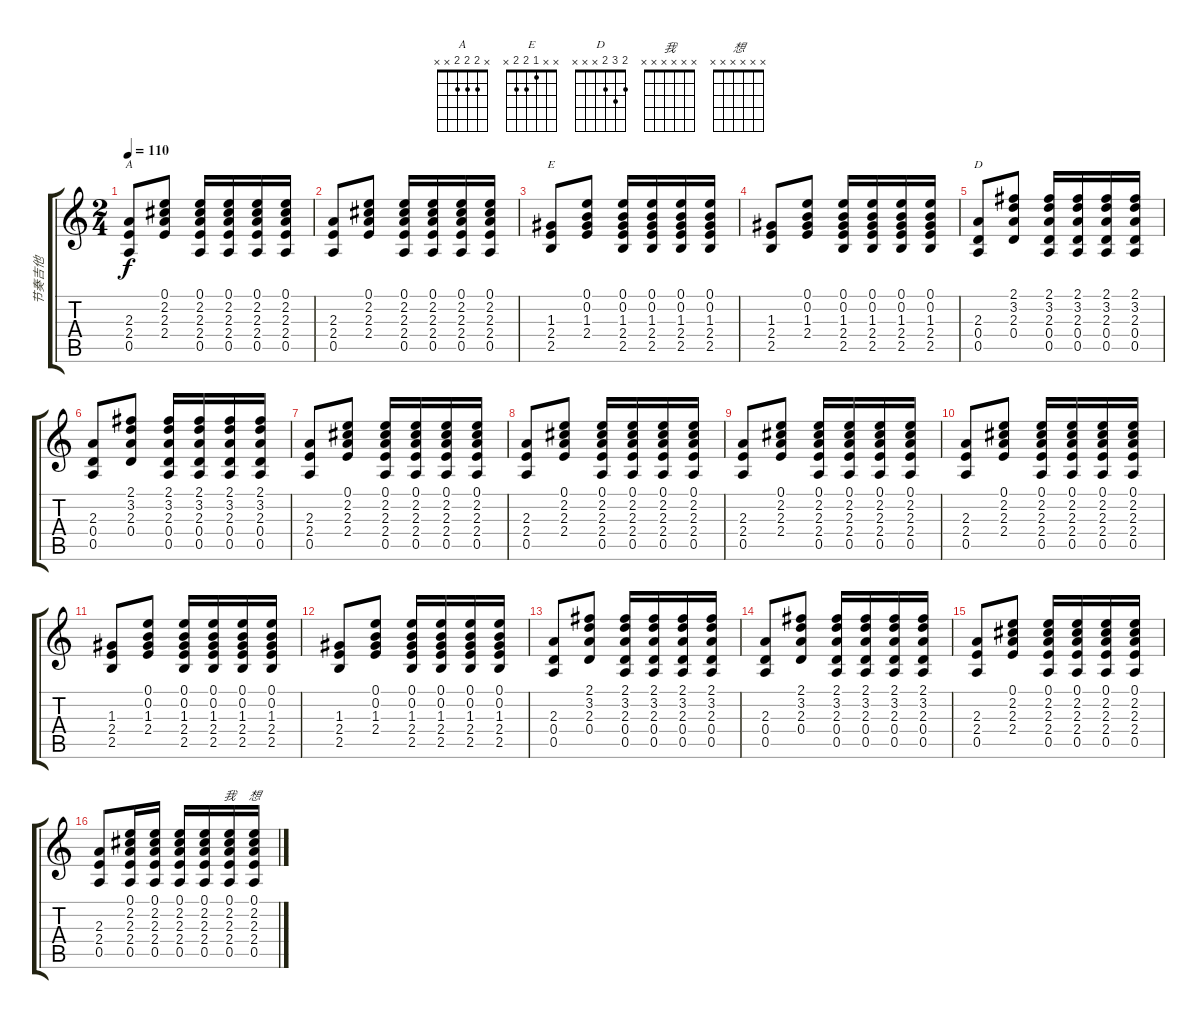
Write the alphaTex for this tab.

\track ("节奏吉他" "节奏吉他") {instrument acousticguitarsteel}
\staff {score tabs}
\tuning (E4 B3 G3 D3 A2 E2) {hide}
\chord ("A" x 2 2 2 x x)
\chord ("E" x x 1 2 2 x)
\chord ("D" 2 3 2 x x x)
\chord ("我" x x x x x x) {firstfret 0}
\chord ("想" x x x x x x) {firstfret 0}
\ts (2 4)
\tempo 110
\clef g2
\ks c
(2.3 2.4 0.5).8{ch "A" dy f instrument acousticguitarsteel} (0.1 2.2 2.3 2.4).8 (0.1 2.2 2.3 2.4 0.5).16 (0.1 2.2 2.3 2.4 0.5).16 (0.1 2.2 2.3 2.4 0.5).16 (0.1 2.2 2.3 2.4 0.5).16 |
(2.3 2.4 0.5).8 (0.1 2.2 2.3 2.4).8 (0.1 2.2 2.3 2.4 0.5).16 (0.1 2.2 2.3 2.4 0.5).16 (0.1 2.2 2.3 2.4 0.5).16 (0.1 2.2 2.3 2.4 0.5).16 |
(1.3 2.4 2.5).8{ch "E"} (0.1 0.2 1.3 2.4).8 (0.1 0.2 1.3 2.4 2.5).16 (0.1 0.2 1.3 2.4 2.5).16 (0.1 0.2 1.3 2.4 2.5).16 (0.1 0.2 1.3 2.4 2.5).16 |
(1.3 2.4 2.5).8 (0.1 0.2 1.3 2.4).8 (0.1 0.2 1.3 2.4 2.5).16 (0.1 0.2 1.3 2.4 2.5).16 (0.1 0.2 1.3 2.4 2.5).16 (0.1 0.2 1.3 2.4 2.5).16 |
(2.3 0.4 0.5).8{ch "D"} (2.1 3.2 2.3 0.4).8 (2.1 3.2 2.3 0.4 0.5).16 (2.1 3.2 2.3 0.4 0.5).16 (2.1 3.2 2.3 0.4 0.5).16 (2.1 3.2 2.3 0.4 0.5).16 |
(2.3 0.4 0.5).8 (2.1 3.2 2.3 0.4).8 (2.1 3.2 2.3 0.4 0.5).16 (2.1 3.2 2.3 0.4 0.5).16 (2.1 3.2 2.3 0.4 0.5).16 (2.1 3.2 2.3 0.4 0.5).16 |
(2.3 2.4 0.5).8 (0.1 2.2 2.3 2.4).8 (0.1 2.2 2.3 2.4 0.5).16 (0.1 2.2 2.3 2.4 0.5).16 (0.1 2.2 2.3 2.4 0.5).16 (0.1 2.2 2.3 2.4 0.5).16 |
(2.3 2.4 0.5).8 (0.1 2.2 2.3 2.4).8 (0.1 2.2 2.3 2.4 0.5).16 (0.1 2.2 2.3 2.4 0.5).16 (0.1 2.2 2.3 2.4 0.5).16 (0.1 2.2 2.3 2.4 0.5).16 |
(2.3 2.4 0.5).8 (0.1 2.2 2.3 2.4).8 (0.1 2.2 2.3 2.4 0.5).16 (0.1 2.2 2.3 2.4 0.5).16 (0.1 2.2 2.3 2.4 0.5).16 (0.1 2.2 2.3 2.4 0.5).16 |
(2.3 2.4 0.5).8 (0.1 2.2 2.3 2.4).8 (0.1 2.2 2.3 2.4 0.5).16 (0.1 2.2 2.3 2.4 0.5).16 (0.1 2.2 2.3 2.4 0.5).16 (0.1 2.2 2.3 2.4 0.5).16 |
(1.3 2.4 2.5).8 (0.1 0.2 1.3 2.4).8 (0.1 0.2 1.3 2.4 2.5).16 (0.1 0.2 1.3 2.4 2.5).16 (0.1 0.2 1.3 2.4 2.5).16 (0.1 0.2 1.3 2.4 2.5).16 |
(1.3 2.4 2.5).8 (0.1 0.2 1.3 2.4).8 (0.1 0.2 1.3 2.4 2.5).16 (0.1 0.2 1.3 2.4 2.5).16 (0.1 0.2 1.3 2.4 2.5).16 (0.1 0.2 1.3 2.4 2.5).16 |
(2.3 0.4 0.5).8 (2.1 3.2 2.3 0.4).8 (2.1 3.2 2.3 0.4 0.5).16 (2.1 3.2 2.3 0.4 0.5).16 (2.1 3.2 2.3 0.4 0.5).16 (2.1 3.2 2.3 0.4 0.5).16 |
(2.3 0.4 0.5).8 (2.1 3.2 2.3 0.4).8 (2.1 3.2 2.3 0.4 0.5).16 (2.1 3.2 2.3 0.4 0.5).16 (2.1 3.2 2.3 0.4 0.5).16 (2.1 3.2 2.3 0.4 0.5).16 |
(2.3 2.4 0.5).8 (0.1 2.2 2.3 2.4).8 (0.1 2.2 2.3 2.4 0.5).16 (0.1 2.2 2.3 2.4 0.5).16 (0.1 2.2 2.3 2.4 0.5).16 (0.1 2.2 2.3 2.4 0.5).16 |
(2.3 2.4 0.5).8 (0.1 2.2 2.3 2.4 0.5).16 (0.1 2.2 2.3 2.4 0.5).16 (0.1 2.2 2.3 2.4 0.5).16 (0.1 2.2 2.3 2.4 0.5).16 (0.1 2.2 2.3 2.4 0.5).16{ch "我"} (0.1 2.2 2.3 2.4 0.5).16{ch "想"}
